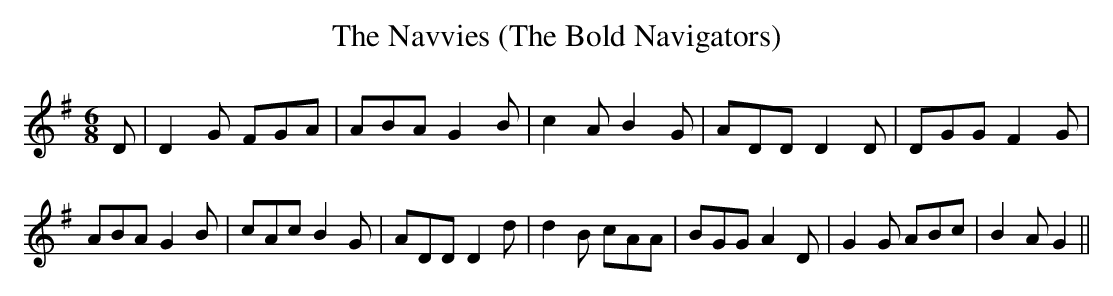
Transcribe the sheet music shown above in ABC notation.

X:1
T:The Navvies (The Bold Navigators)
M:6/8
L:1/8
K:G
 D| D2 G FGA| ABA G2 B| c2 A B2 G| ADD D2 D| DGG F2 G| ABA G2 B| cAc B2 G|\
 ADD D2 d| d2 B cAA| BGG A2 D| G2 G ABc| B2 A G2||
